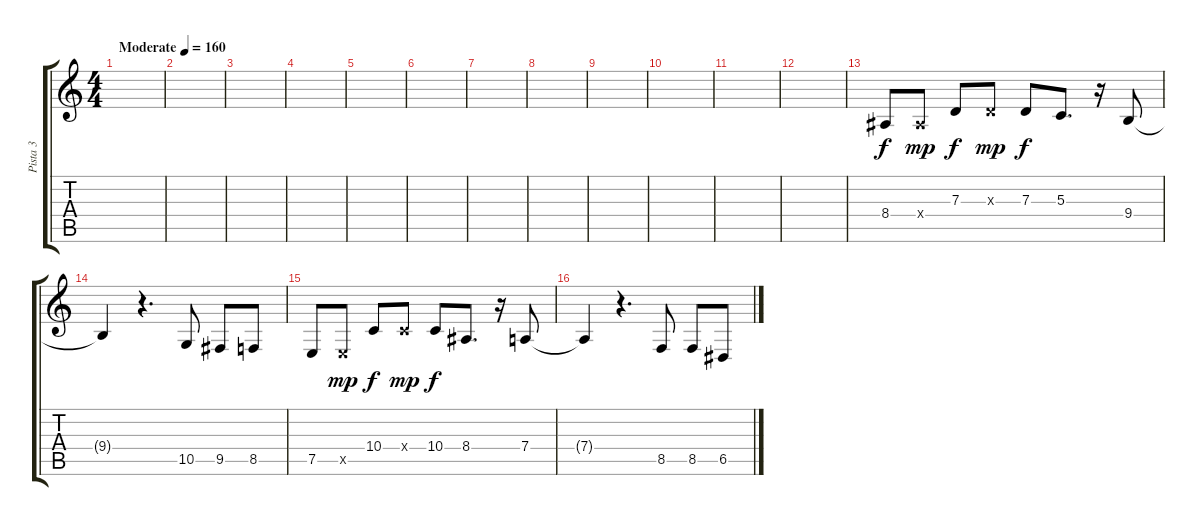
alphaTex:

\track ("Pista 3" "Pista 3") {instrument trombone}
\staff {score tabs}
\tuning (E4 B3 G3 D3 A2 E2) {hide}
\ts (4 4)
\tempo (160 "Moderate")
\clef g2
\ks c
|
|
|
|
|
|
|
|
|
|
|
|
8.4.8 8.4{x}.8{dy mp} 7.3.8{dy f} 7.3{x}.8{dy mp} 7.3.8{dy f} 5.3.8{d} r.16 9.4.8 |
9.4{t}.4 r.4{d} 10.5.8 9.5.8 8.5.8 |
7.5.8 7.5{x}.8{dy mp} 10.4.8{dy f} 10.4{x}.8{dy mp} 10.4.8{dy f} 8.4.8{d} r.16 7.4.8 |
7.4{t}.4 r.4{d} 8.5.8 8.5.8 6.5.8
